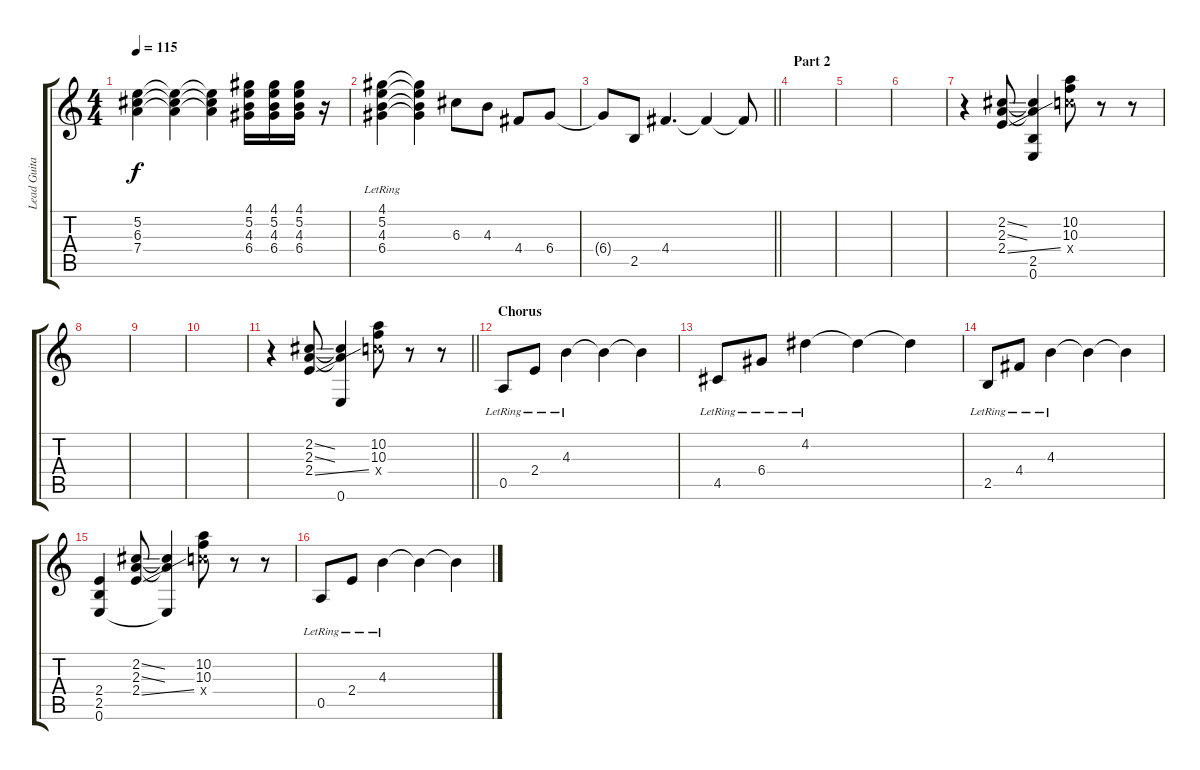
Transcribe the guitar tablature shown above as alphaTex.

\track ("Lead Guitar" "Lead Guita") {instrument electricguitarclean}
\staff {score tabs}
\tuning (E4 B3 G3 D3 A2 E2) {hide}
\ts (4 4)
\tempo 115
\clef g2
\ks c
(5.2 6.3 7.4).4{dy f} (5.2{t} 6.3{t} 7.4{t}).4 (5.2{t} 6.3{t} 7.4{t}).4 (4.1 5.2 4.3 6.4).16 (4.1 5.2 4.3 6.4).16 (4.1 5.2 4.3 6.4).16 r.16 |
(4.1{lr} 5.2{lr} 4.3{lr} 6.4{lr}).4 (4.1{t} 5.2{t} 4.3{t} 6.4{t}).4 6.3.8 4.3.8 4.4.8 6.4.8 |
\barLineRight lightlight
6.4{t}.8 2.5.8 4.4.4{d} 4.4{t}.4 4.4{t}.8 |
\section ("" "Part 2")
|
|
|
r.4 (2.2{ss} 2.3{ss} 2.4{ss}).8 (2.2{t} 2.3{t} 2.5 0.6).4 (10.2 10.3 10.4{x}).8 r.8 r.8 |
|
|
|
\barLineRight lightlight
r.4 (2.2{ss} 2.3{ss} 2.4{ss}).8 (2.2{t} 2.3{t} 0.6).4 (10.2 10.3 10.4{x}).8 r.8 r.8 |
\section ("" "Chorus")
0.5{lr}.8 2.4{lr}.8 4.3{lr}.4 4.3{t}.4 4.3{t}.4 |
4.5{lr}.8 6.4{lr}.8 4.2{lr}.4 4.2{t}.4 4.2{t}.4 |
2.5{lr}.8 4.4{lr}.8 4.3{lr}.4 4.3{t}.4 4.3{t}.4 |
(2.4 2.5 0.6).4 (2.2{ss} 2.3{ss} 2.4{ss}).8 (2.2{t} 2.3{t} 0.6{t}).4 (10.2 10.3 10.4{x}).8 r.8 r.8 |
0.5{lr}.8 2.4{lr}.8 4.3{lr}.4 4.3{t}.4 4.3{t}.4
